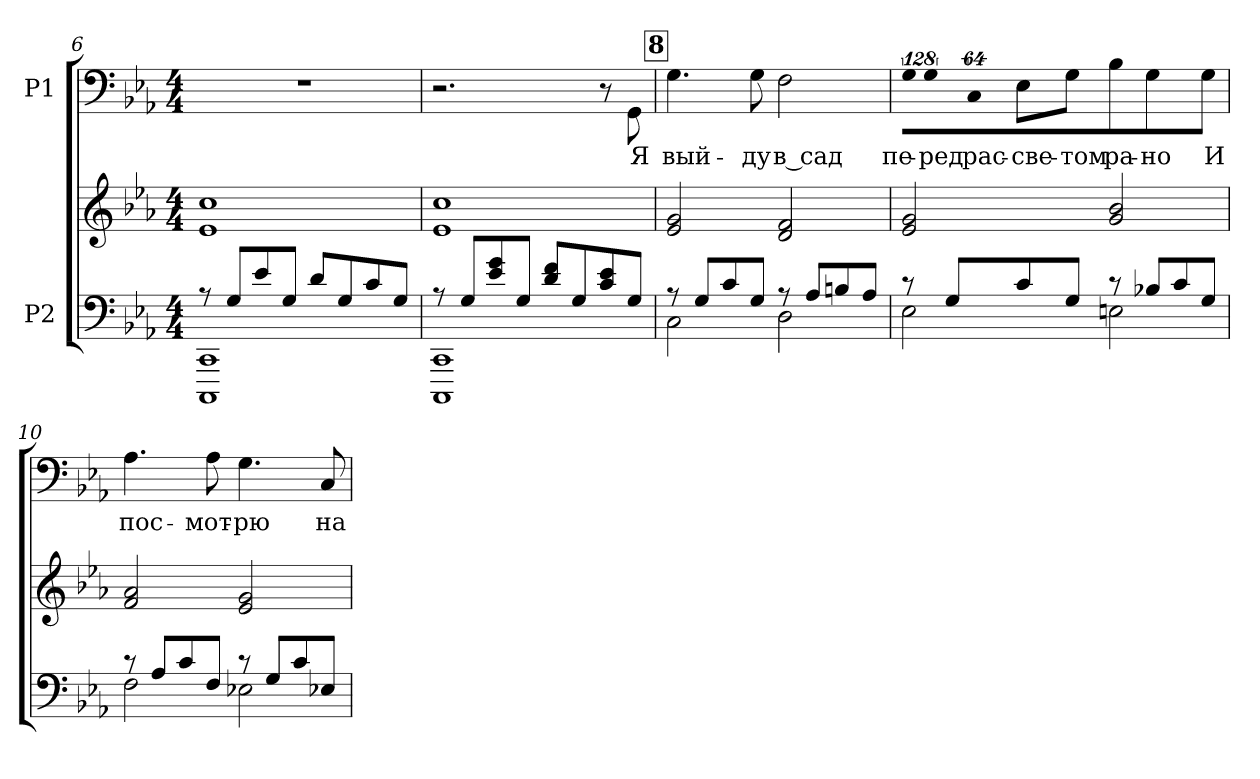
**kern	**kern	**kern	**text
*part2	*part2	*part1	*part1
*staff3	*staff2	*staff1	*staff1
*I"P2	*	*I"P1	*
*clefF4	*clefG2	*clefF4	*
*k[b-e-a-]	*k[b-e-a-]	*k[b-e-a-]	*
*c:	*c:	*c:	*
*M4/4	*M4/4	*M4/4	*
=6	=6	=6	=6
*^	*	*	*
8r	1CCCi 1CCi	1e-i 1cci	1r	.
8Gi/L	.	.	.	.
8e-i/	.	.	.	.
8Gi/J	.	.	.	.
8di/L	.	.	.	.
8Gi/	.	.	.	.
8ci/	.	.	.	.
8Gi/J	.	.	.	.
=7	=7	=7	=7	=7
8r	1CCCi 1CCi	1e-i 1cci	2.r	.
8Gi/L	.	.	.	.
8e-i/ 8gi	.	.	.	.
8Gi/J	.	.	.	.
8di/ 8fiL	.	.	.	.
8Gi/	.	.	.	.
8ci/ 8e-i	.	.	8r	.
!	!	!	!	!LO:LY:b:color=#000000
8Gi/J	.	.	8GGi\	Я
!!LO:LB:g=z
!!LO:REH:place=s1:B:color=#000000:enc=box:fs=17.5172:t=8
=8	=8	=8	=8	=8
!	!	!	!	!LO:LY:b:color=#000000
8r	2Ci\	2e-i/ 2gi	4.Gi\	вый-
8Gi/L	.	.	.	.
8ci/	.	.	.	.
!	!	!	!	!LO:LY:b:color=#000000
8Gi/J	.	.	8Gi\	-ду
!	!	!	!	!LO:LY:b:color=#000000
8r	2Di\	2di/ 2fi	2Fi\	в сад
8A-i/L	.	.	.	.
8Bni/	.	.	.	.
8A-i/J	.	.	.	.
=9	=9	=9	=9	=9
!	!	!	!LO:N:vis=8	!
!	!	!	!	!LO:LY:b:color=#000000
8r	2E-i\	2e-i/ 2gi	1024%85Gi\L	пе-
!	!	!	!LO:N:vis=8	!
!	!	!	!	!LO:LY:b:color=#000000
.	.	.	1024%85Gi\	-ред
8Gi/L	.	.	.	.
!	!	!	!LO:N:vis=8	!
!	!	!	!	!LO:LY:b:color=#000000
.	.	.	512%43Ci\J	рас-
!	!	!	!	!LO:LY:b:color=#000000
8ci/	.	.	8E-i\L	-све-
!	!	!	!	!LO:LY:b:color=#000000
8Gi/J	.	.	8Gi\J	-том
!	!	!	!	!LO:LY:b:color=#000000
8r	2Eni\	2gi/ 2b-i	8B-i\	ра-
!	!	!	!	!LO:LY:b:color=#000000
8B-Xi/L	.	.	4Gi\	-но
8ci/	.	.	.	.
!	!	!	!	!LO:LY:b:color=#000000
8Gi/J	.	.	8Gi\	И
=10	=10	=10	=10	=10
!	!	!	!	!LO:LY:b:color=#000000
8r	2Fi\	2fi/ 2a-i	4.A-i\	пос-
8A-i/L	.	.	.	.
8ci/	.	.	.	.
!	!	!	!	!LO:LY:b:color=#000000
8Fi/J	.	.	8A-i\	-мот-
!	!	!	!	!LO:LY:b:color=#000000
8r	2E-Xi\	2e-i/ 2gi	4.Gi\	-рю
8Gi/L	.	.	.	.
8ci/	.	.	.	.
!	!	!	!	!LO:LY:b:color=#000000
8E-Xi/J	.	.	8Ci/	на
*v	*v	*	*	*
=	=	=	=
*-	*-	*-	*-
